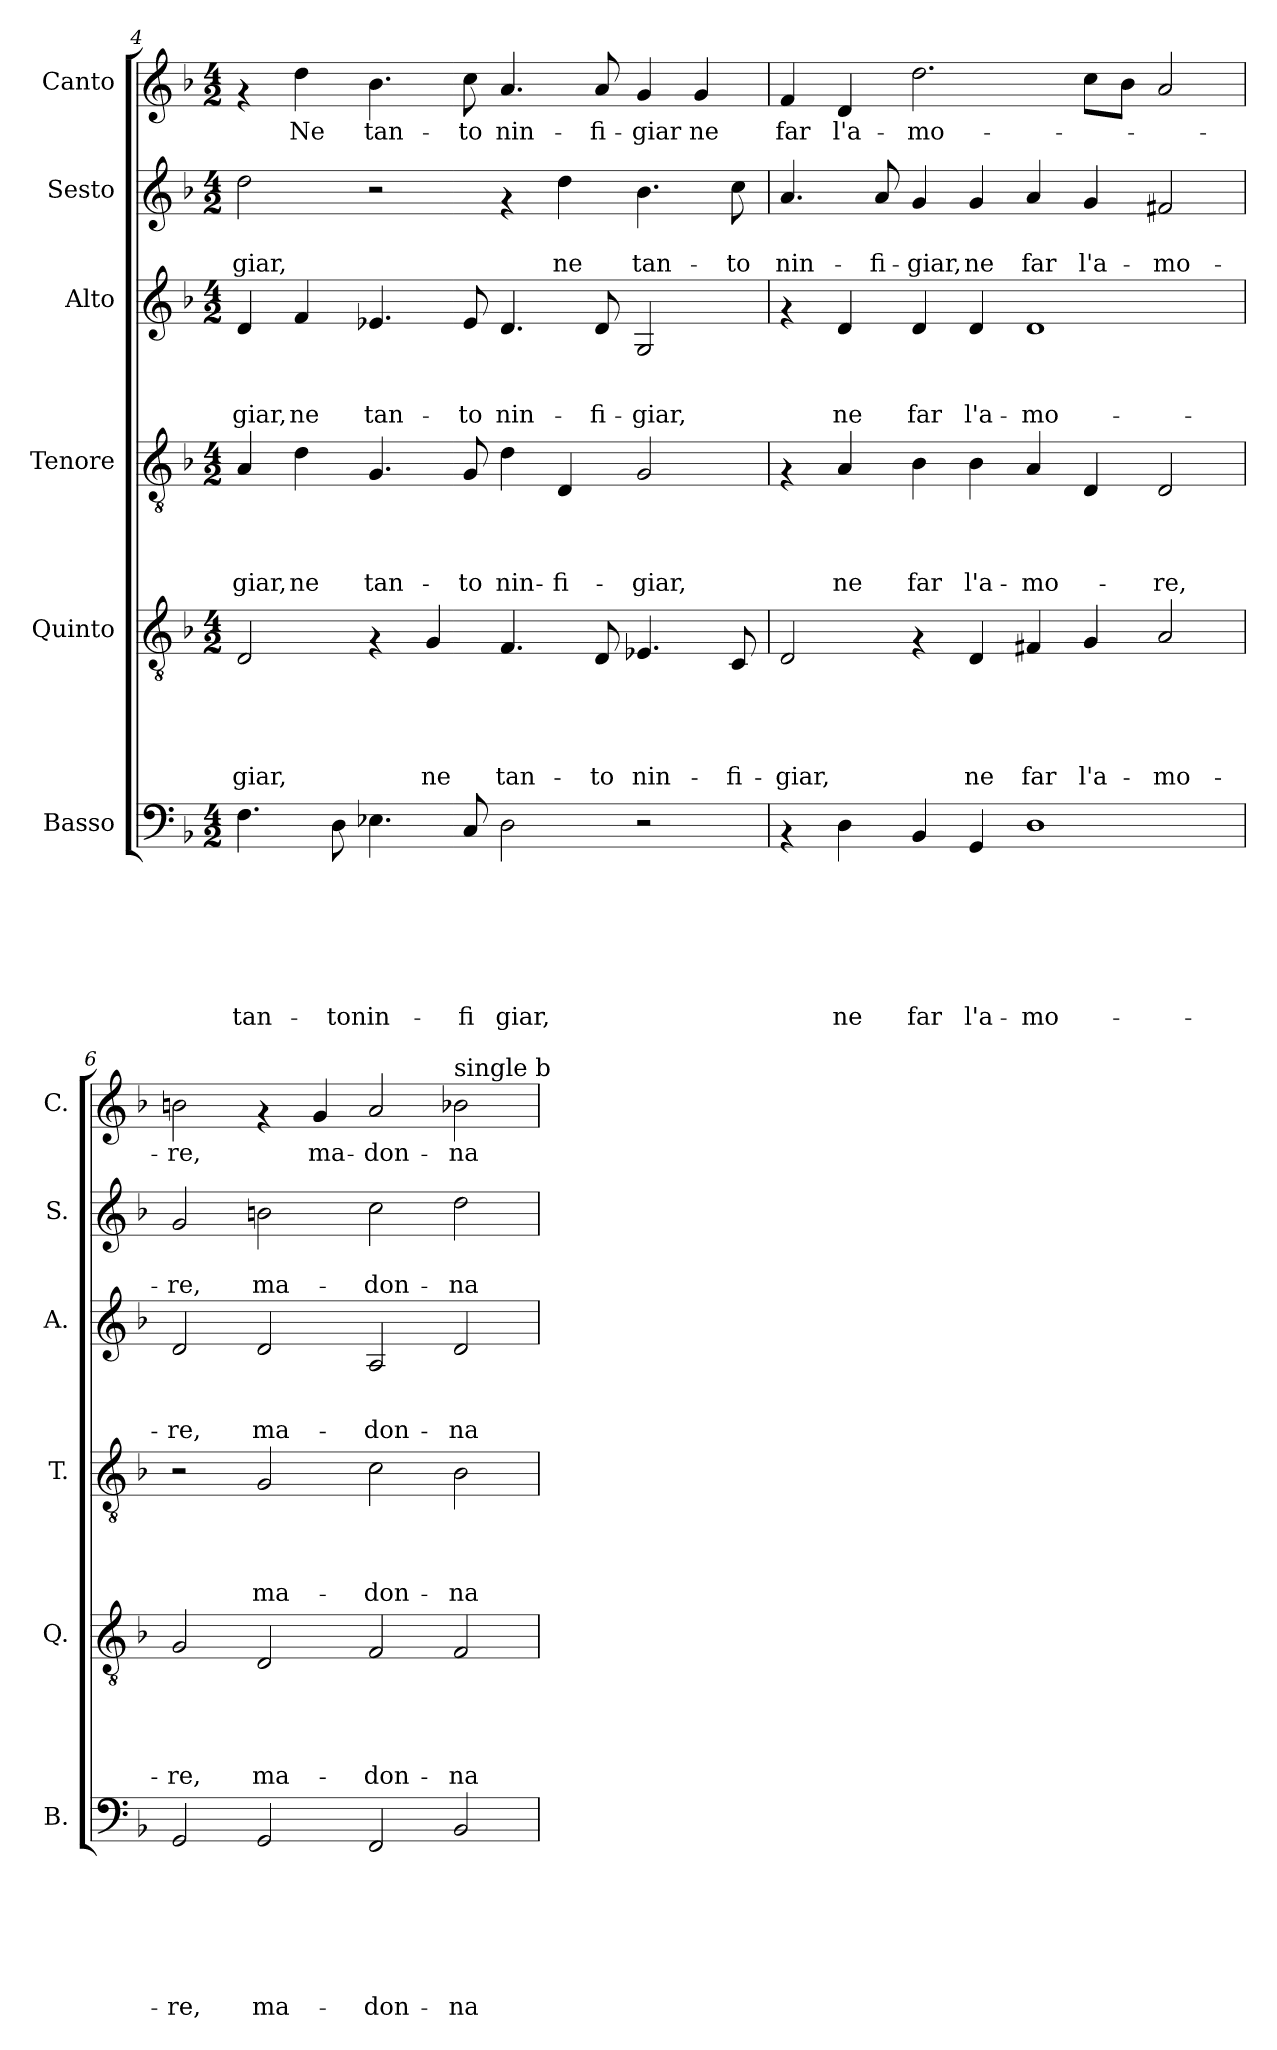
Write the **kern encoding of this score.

**kern	**text	**text	**text	**text	**text	**text	**text	**kern	**text	**text	**text	**text	**text	**kern	**text	**text	**text	**text	**kern	**text	**text	**text	**kern	**text	**text	**kern	**text
*part6	*part6	*part6	*part6	*part6	*part6	*part6	*part6	*part5	*part5	*part5	*part5	*part5	*part5	*part4	*part4	*part4	*part4	*part4	*part3	*part3	*part3	*part3	*part2	*part2	*part2	*part1	*part1
*staff6	*staff6	*staff6	*staff6	*staff6	*staff6	*staff6	*staff6	*staff5	*staff5	*staff5	*staff5	*staff5	*staff5	*staff4	*staff4	*staff4	*staff4	*staff4	*staff3	*staff3	*staff3	*staff3	*staff2	*staff2	*staff2	*staff1	*staff1
*I"Basso	*	*	*	*	*	*	*	*I"Quinto	*	*	*	*	*	*I"Tenore	*	*	*	*	*I"Alto	*	*	*	*I"Sesto	*	*	*I"Canto	*
*I'B.	*	*	*	*	*	*	*	*I'Q.	*	*	*	*	*	*I'T.	*	*	*	*	*I'A.	*	*	*	*I'S.	*	*	*I'C.	*
!!LO:LB:g=z
*clefF4	*	*	*	*	*	*	*	*clefGv2	*	*	*	*	*	*clefGv2	*	*	*	*	*clefG2	*	*	*	*clefG2	*	*	*clefG2	*
*k[b-]	*	*	*	*	*	*	*	*k[b-]	*	*	*	*	*	*k[b-]	*	*	*	*	*k[b-]	*	*	*	*k[b-]	*	*	*k[b-]	*
*F:	*	*	*	*	*	*	*	*F:	*	*	*	*	*	*F:	*	*	*	*	*F:	*	*	*	*F:	*	*	*F:	*
*M4/2	*	*	*	*	*	*	*	*M4/2	*	*	*	*	*	*M4/2	*	*	*	*	*M4/2	*	*	*	*M4/2	*	*	*M4/2	*
=4	=4	=4	=4	=4	=4	=4	=4	=4	=4	=4	=4	=4	=4	=4	=4	=4	=4	=4	=4	=4	=4	=4	=4	=4	=4	=4	=4
!	!	!	!	!	!	!	!LO:LY:b:rj	!	!	!	!	!	!LO:LY:b	!	!	!	!	!LO:LY:b	!	!	!	!LO:LY:b	!	!	!LO:LY:b	!	!
4.F\	.	.	.	.	.	.	tan-	2D/	.	.	.	.	-giar,	4A/	.	.	.	-giar,	4d/	.	.	-giar,	2dd\	.	-giar,	4rf	.
!	!	!	!	!	!	!	!	!	!	!	!	!	!	!	!	!	!	!LO:LY:b	!	!	!	!LO:LY:b	!	!	!	!	!LO:LY:b
.	.	.	.	.	.	.	.	.	.	.	.	.	.	4d\	.	.	.	ne	4f/	.	.	ne	.	.	.	4dd\	Ne
!	!	!	!	!	!	!	!LO:LY:b:rj	!	!	!	!	!	!	!	!	!	!	!	!	!	!	!	!	!	!	!	!
8D\	.	.	.	.	.	.	-tonin-	.	.	.	.	.	.	.	.	.	.	.	.	.	.	.	.	.	.	.	.
!	!	!	!	!	!	!	!	!	!	!	!	!	!	!	!	!	!	!LO:LY:b	!	!	!	!LO:LY:b	!	!	!	!	!LO:LY:b
4.E-X\	.	.	.	.	.	.	.	4rF	.	.	.	.	.	4.G/	.	.	.	tan-	4.e-X/	.	.	tan-	2r	.	.	4.b-\	tan-
!	!	!	!	!	!	!	!	!	!	!	!	!	!LO:LY:b	!	!	!	!	!	!	!	!	!	!	!	!	!	!
.	.	.	.	.	.	.	.	4G/	.	.	.	.	ne	.	.	.	.	.	.	.	.	.	.	.	.	.	.
!	!	!	!	!	!	!	!LO:LY:b:rj	!	!	!	!	!	!	!	!	!	!	!LO:LY:b	!	!	!	!LO:LY:b	!	!	!	!	!LO:LY:b
8C/	.	.	.	.	.	.	-fi	.	.	.	.	.	.	8G/	.	.	.	-to	8e-/	.	.	-to	.	.	.	8cc\	-to
!	!	!	!	!	!	!	!LO:LY:b:rj	!	!	!	!	!	!LO:LY:b	!	!	!	!	!LO:LY:b	!	!	!	!LO:LY:b	!	!	!	!	!LO:LY:b
2D\	.	.	.	.	.	.	giar,	4.F/	.	.	.	.	tan-	4d\	.	.	.	nin-	4.d/	.	.	nin-	4rf	.	.	4.a/	nin-
!	!	!	!	!	!	!	!	!	!	!	!	!	!	!	!	!	!	!LO:LY:b	!	!	!	!	!	!	!LO:LY:b	!	!
.	.	.	.	.	.	.	.	.	.	.	.	.	.	4D/	.	.	.	-fi-	.	.	.	.	4dd\	.	ne	.	.
!	!	!	!	!	!	!	!	!	!	!	!	!	!LO:LY:b	!	!	!	!	!	!	!	!	!LO:LY:b	!	!	!	!	!LO:LY:b
.	.	.	.	.	.	.	.	8D/	.	.	.	.	-to	.	.	.	.	.	8d/	.	.	-fi-	.	.	.	8a/	-fi-
!	!	!	!	!	!	!	!	!	!	!	!	!	!LO:LY:b	!	!	!	!	!LO:LY:b	!	!	!	!LO:LY:b	!	!	!LO:LY:b	!	!LO:LY:b
2r	.	.	.	.	.	.	.	4.E-X/	.	.	.	.	nin-	2G/	.	.	.	-giar,	2G/	.	.	-giar,	4.b-\	.	tan-	4g/	-giar
!	!	!	!	!	!	!	!	!	!	!	!	!	!	!	!	!	!	!	!	!	!	!	!	!	!	!	!LO:LY:b
.	.	.	.	.	.	.	.	.	.	.	.	.	.	.	.	.	.	.	.	.	.	.	.	.	.	4g/	ne
!	!	!	!	!	!	!	!	!	!	!	!	!	!LO:LY:b	!	!	!	!	!	!	!	!	!	!	!	!LO:LY:b	!	!
.	.	.	.	.	.	.	.	8C/	.	.	.	.	-fi-	.	.	.	.	.	.	.	.	.	8cc\	.	-to	.	.
=5	=5	=5	=5	=5	=5	=5	=5	=5	=5	=5	=5	=5	=5	=5	=5	=5	=5	=5	=5	=5	=5	=5	=5	=5	=5	=5	=5
!	!	!	!	!	!	!	!	!	!	!	!	!	!LO:LY:b	!	!	!	!	!	!	!	!	!	!	!	!LO:LY:b	!	!LO:LY:b
4rAA	.	.	.	.	.	.	.	2D/	.	.	.	.	-giar,	4rF	.	.	.	.	4rf	.	.	.	4.a/	.	nin-	4f/	far
!	!	!	!	!	!	!	!LO:LY:b:rj	!	!	!	!	!	!	!	!	!	!	!LO:LY:b	!	!	!	!LO:LY:b	!	!	!	!	!LO:LY:b
4D\	.	.	.	.	.	.	ne	.	.	.	.	.	.	4A/	.	.	.	ne	4d/	.	.	ne	.	.	.	4d/	l'a-
!	!	!	!	!	!	!	!	!	!	!	!	!	!	!	!	!	!	!	!	!	!	!	!	!	!LO:LY:b	!	!
.	.	.	.	.	.	.	.	.	.	.	.	.	.	.	.	.	.	.	.	.	.	.	8a/	.	-fi-	.	.
!	!	!	!	!	!	!	!LO:LY:b:rj	!	!	!	!	!	!	!	!	!	!	!LO:LY:b	!	!	!	!LO:LY:b	!	!	!LO:LY:b	!	!LO:LY:b
4BB-/	.	.	.	.	.	.	far	4rF	.	.	.	.	.	4B-\	.	.	.	far	4d/	.	.	far	4g/	.	-giar,	2.dd\	-mo-
!	!	!	!	!	!	!	!LO:LY:b:rj	!	!	!	!	!	!LO:LY:b	!	!	!	!	!LO:LY:b	!	!	!	!LO:LY:b	!	!	!LO:LY:b	!	!
4GG/	.	.	.	.	.	.	l'a-	4D/	.	.	.	.	ne	4B-\	.	.	.	l'a-	4d/	.	.	l'a-	4g/	.	ne	.	.
!	!	!	!	!	!	!	!LO:LY:b:rj	!	!	!	!	!	!LO:LY:b	!	!	!	!	!LO:LY:b	!	!	!	!LO:LY:b	!	!	!LO:LY:b	!	!
1D	.	.	.	.	.	.	-mo-	4F#X/	.	.	.	.	far	4A/	.	.	.	-mo-	1d	.	.	-mo-	4a/	.	far	.	.
!	!	!	!	!	!	!	!	!	!	!	!	!	!LO:LY:b	!	!	!	!	!	!	!	!	!	!	!	!LO:LY:b	!	!
.	.	.	.	.	.	.	.	4G/	.	.	.	.	l'a-	4D/	.	.	.	.	.	.	.	.	4g/	.	l'a-	8cc\L	.
.	.	.	.	.	.	.	.	.	.	.	.	.	.	.	.	.	.	.	.	.	.	.	.	.	.	8b-\J	.
!	!	!	!	!	!	!	!	!	!	!	!	!	!LO:LY:b	!	!	!	!	!LO:LY:b	!	!	!	!	!	!	!LO:LY:b	!	!
.	.	.	.	.	.	.	.	2A/	.	.	.	.	-mo-	2D/	.	.	.	-re,	.	.	.	.	2f#X/	.	-mo-	2a/	.
=6	=6	=6	=6	=6	=6	=6	=6	=6	=6	=6	=6	=6	=6	=6	=6	=6	=6	=6	=6	=6	=6	=6	=6	=6	=6	=6	=6
!	!	!	!	!	!	!	!LO:LY:b:rj	!	!	!	!	!	!LO:LY:b	!	!	!	!	!	!	!	!	!LO:LY:b	!	!	!LO:LY:b	!	!LO:LY:b
2GG/	.	.	.	.	.	.	-re,	2G/	.	.	.	.	-re,	2r	.	.	.	.	2d/	.	.	-re,	2g/	.	-re,	2bn\	-re,
!	!	!	!	!	!	!	!LO:LY:b:rj	!	!	!	!	!	!LO:LY:b	!	!	!	!	!LO:LY:b	!	!	!	!LO:LY:b	!	!	!LO:LY:b	!	!
2GG/	.	.	.	.	.	.	ma-	2D/	.	.	.	.	ma-	2G/	.	.	.	ma-	2d/	.	.	ma-	2bn\	.	ma-	4rf	.
!	!	!	!	!	!	!	!	!	!	!	!	!	!	!	!	!	!	!	!	!	!	!	!	!	!	!	!LO:LY:b
.	.	.	.	.	.	.	.	.	.	.	.	.	.	.	.	.	.	.	.	.	.	.	.	.	.	4g/	ma-
!	!	!	!	!	!	!	!LO:LY:b:rj	!	!	!	!	!	!LO:LY:b	!	!	!	!	!LO:LY:b	!	!	!	!LO:LY:b	!	!	!LO:LY:b	!	!LO:LY:b
2FF/	.	.	.	.	.	.	-don-	2F/	.	.	.	.	-don-	2c\	.	.	.	-don-	2A/	.	.	-don-	2cc\	.	-don-	2a/	-don-
!	!	!	!	!	!	!	!	!	!	!	!	!	!	!	!	!	!	!	!	!	!	!	!	!	!	!LO:TX:a:t=single b	!
!	!	!	!	!	!	!	!LO:LY:b:rj	!	!	!	!	!	!LO:LY:b	!	!	!	!	!LO:LY:b	!	!	!	!LO:LY:b	!	!	!LO:LY:b	!	!LO:LY:b
2BB-/	.	.	.	.	.	.	-na	2F/	.	.	.	.	-na	2B-\	.	.	.	-na	2d/	.	.	-na	2dd\	.	-na	2b-\	-na
=	=	=	=	=	=	=	=	=	=	=	=	=	=	=	=	=	=	=	=	=	=	=	=	=	=	=	=
*-	*-	*-	*-	*-	*-	*-	*-	*-	*-	*-	*-	*-	*-	*-	*-	*-	*-	*-	*-	*-	*-	*-	*-	*-	*-	*-	*-
